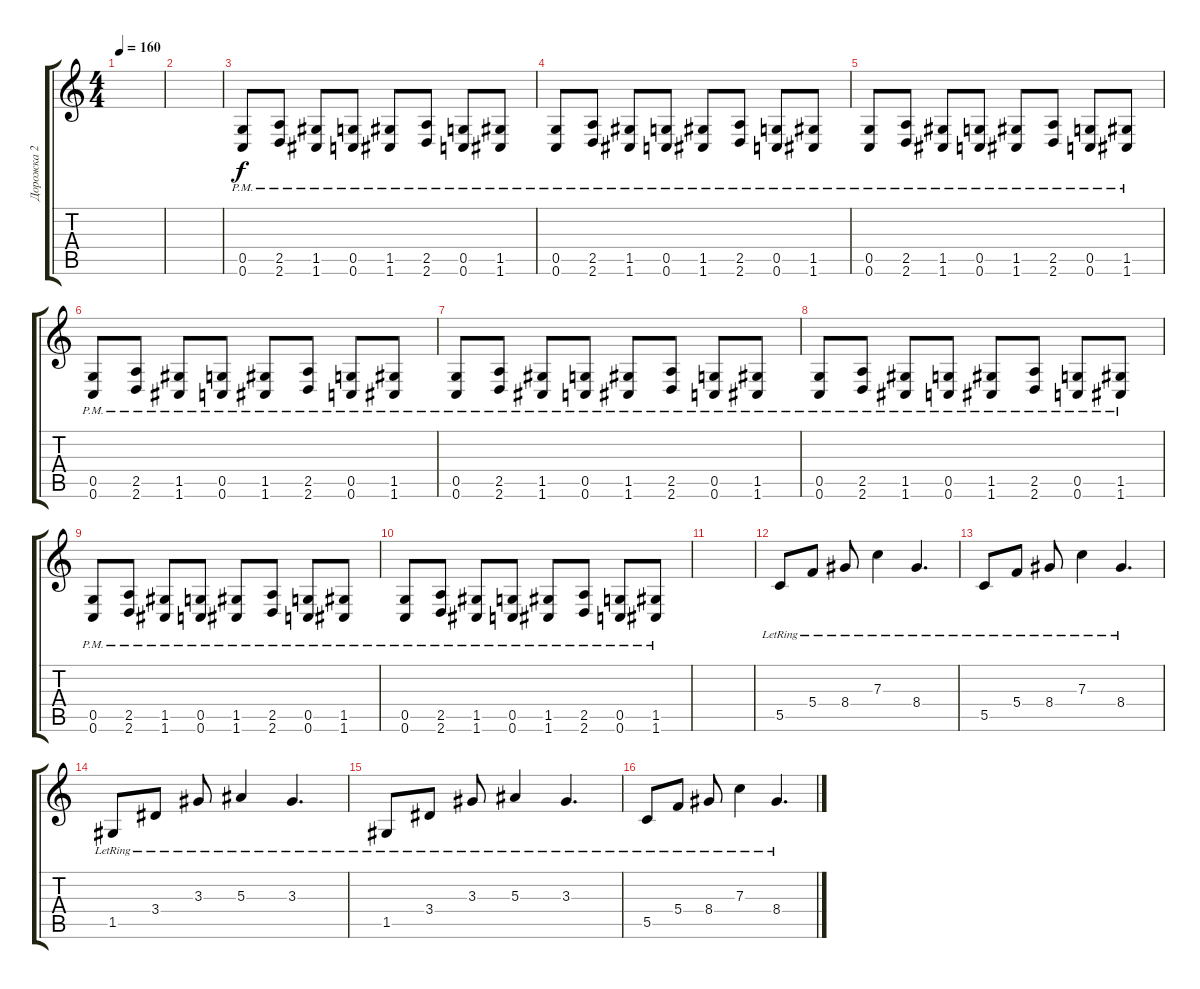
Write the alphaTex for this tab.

\track ("Дорожка 2" "Дорожка 2") {instrument distortionguitar}
\staff {score tabs}
\tuning (D4 A3 F3 C3 G2 C2) {hide}
\ts (4 4)
\tempo 160
\clef g2
\ks c
|
|
(0.5{pm} 0.6{pm}).8 (2.5{pm} 2.6{pm}).8 (1.5{pm} 1.6{pm}).8 (0.5{pm} 0.6{pm}).8 (1.5{pm} 1.6{pm}).8 (2.5{pm} 2.6{pm}).8 (0.5{pm} 0.6{pm}).8 (1.5{pm} 1.6{pm}).8 |
(0.5{pm} 0.6{pm}).8 (2.5{pm} 2.6{pm}).8 (1.5{pm} 1.6{pm}).8 (0.5{pm} 0.6{pm}).8 (1.5{pm} 1.6{pm}).8 (2.5{pm} 2.6{pm}).8 (0.5{pm} 0.6{pm}).8 (1.5{pm} 1.6{pm}).8 |
(0.5{pm} 0.6{pm}).8 (2.5{pm} 2.6{pm}).8 (1.5{pm} 1.6{pm}).8 (0.5{pm} 0.6{pm}).8 (1.5{pm} 1.6{pm}).8 (2.5{pm} 2.6{pm}).8 (0.5{pm} 0.6{pm}).8 (1.5{pm} 1.6{pm}).8 |
(0.5{pm} 0.6{pm}).8 (2.5{pm} 2.6{pm}).8 (1.5{pm} 1.6{pm}).8 (0.5{pm} 0.6{pm}).8 (1.5{pm} 1.6{pm}).8 (2.5{pm} 2.6{pm}).8 (0.5{pm} 0.6{pm}).8 (1.5{pm} 1.6{pm}).8 |
(0.5{pm} 0.6{pm}).8 (2.5{pm} 2.6{pm}).8 (1.5{pm} 1.6{pm}).8 (0.5{pm} 0.6{pm}).8 (1.5{pm} 1.6{pm}).8 (2.5{pm} 2.6{pm}).8 (0.5{pm} 0.6{pm}).8 (1.5{pm} 1.6{pm}).8 |
(0.5{pm} 0.6{pm}).8 (2.5{pm} 2.6{pm}).8 (1.5{pm} 1.6{pm}).8 (0.5{pm} 0.6{pm}).8 (1.5{pm} 1.6{pm}).8 (2.5{pm} 2.6{pm}).8 (0.5{pm} 0.6{pm}).8 (1.5{pm} 1.6{pm}).8 |
(0.5{pm} 0.6{pm}).8 (2.5{pm} 2.6{pm}).8 (1.5{pm} 1.6{pm}).8 (0.5{pm} 0.6{pm}).8 (1.5{pm} 1.6{pm}).8 (2.5{pm} 2.6{pm}).8 (0.5{pm} 0.6{pm}).8 (1.5{pm} 1.6{pm}).8 |
(0.5{pm} 0.6{pm}).8 (2.5{pm} 2.6{pm}).8 (1.5{pm} 1.6{pm}).8 (0.5{pm} 0.6{pm}).8 (1.5{pm} 1.6{pm}).8 (2.5{pm} 2.6{pm}).8 (0.5{pm} 0.6{pm}).8 (1.5{pm} 1.6{pm}).8 |
|
5.5{lr}.8{instrument electricguitarclean} 5.4{lr}.8 8.4{lr}.8 7.3{lr}.4 8.4{lr}.4{d} |
5.5{lr}.8 5.4{lr}.8 8.4{lr}.8 7.3{lr}.4 8.4{lr}.4{d} |
1.5{lr}.8 3.4{lr}.8 3.3{lr}.8 5.3{lr}.4 3.3{lr}.4{d} |
1.5{lr}.8 3.4{lr}.8 3.3{lr}.8 5.3{lr}.4 3.3{lr}.4{d} |
5.5{lr}.8 5.4{lr}.8 8.4{lr}.8 7.3{lr}.4 8.4{lr}.4{d}
